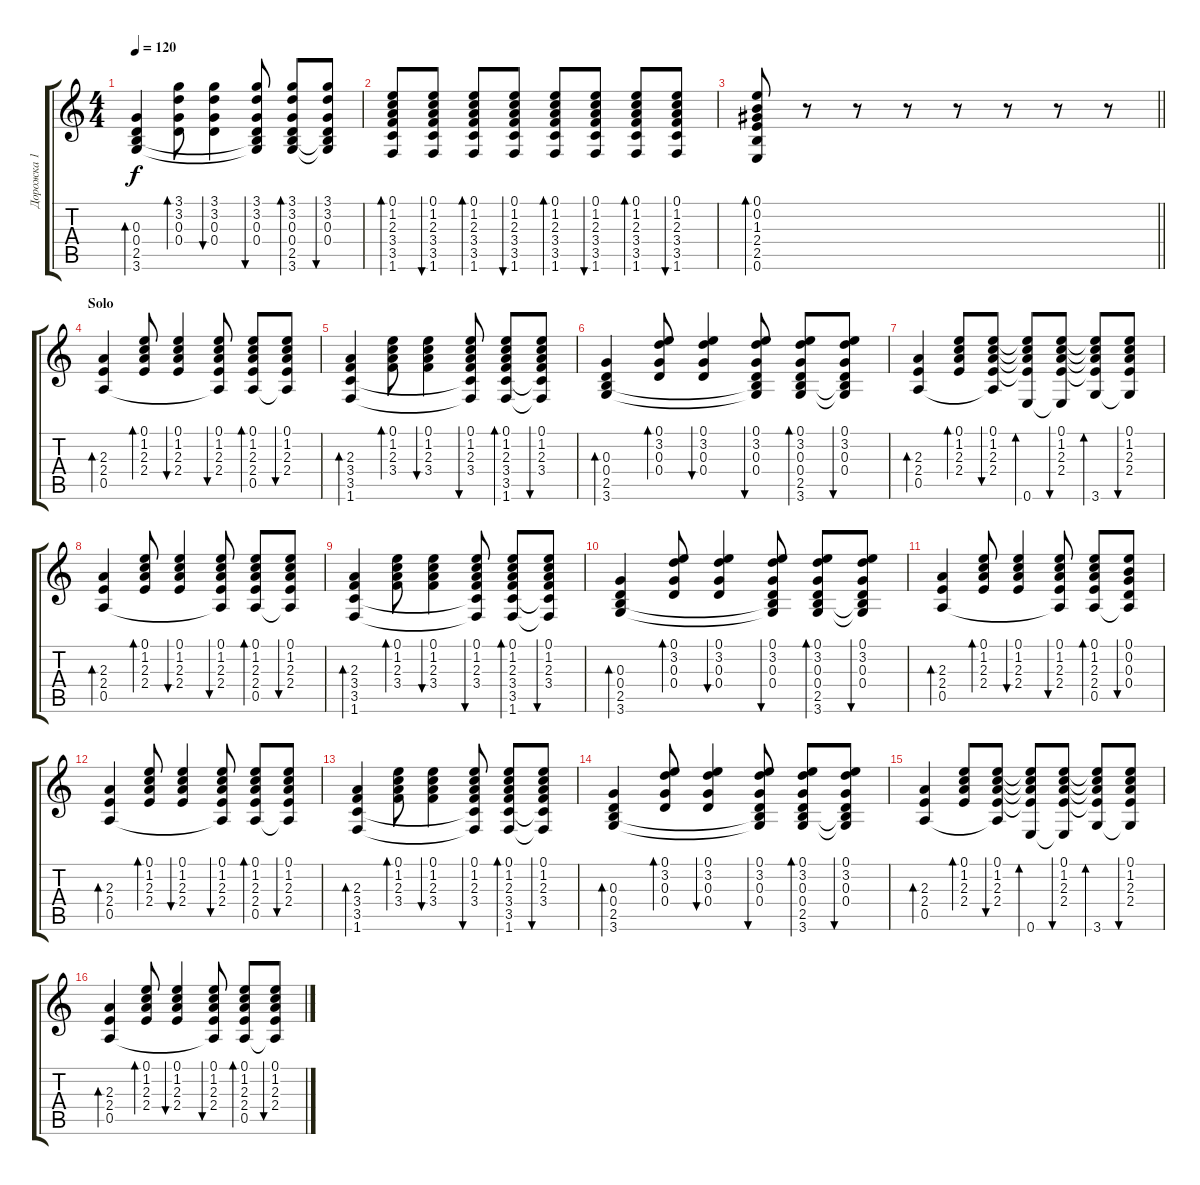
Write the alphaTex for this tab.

\track ("Дорожка 1" "Дорожка 1") {instrument acousticguitarsteel}
\staff {score tabs}
\tuning (E4 B3 G3 D3 A2 E2) {hide}
\ts (4 4)
\tempo 120
\clef g2
\ks c
(0.3 0.4 2.5 3.6).4{bd 60 dy f} (3.1 3.2 0.3 0.4).8{bd 60} (3.1 3.2 0.3 0.4).4{bu 60} (3.1 3.2 0.3 0.4 2.5{t} 3.6{t}).8{bu 60} (3.1 3.2 0.3 0.4 2.5 3.6).8{bd 60} (3.1 3.2 0.3 0.4 2.5{t} 3.6{t}).8{bu 60} |
(0.1 1.2 2.3 3.4 3.5 1.6).8{bd 60} (0.1 1.2 2.3 3.4 3.5 1.6).8{bu 60} (0.1 1.2 2.3 3.4 3.5 1.6).8{bd 60} (0.1 1.2 2.3 3.4 3.5 1.6).8{bu 60} (0.1 1.2 2.3 3.4 3.5 1.6).8{bd 60} (0.1 1.2 2.3 3.4 3.5 1.6).8{bu 60} (0.1 1.2 2.3 3.4 3.5 1.6).8{bd 60} (0.1 1.2 2.3 3.4 3.5 1.6).8{bu 60} |
\barLineRight lightlight
(0.1 0.2 1.3 2.4 2.5 0.6).8{bd 60} r.8 r.8 r.8 r.8 r.8 r.8 r.8 |
\section ("" "Solo")
(2.3 2.4 0.5).4{bd 60} (0.1 1.2 2.3 2.4).8{bd 60} (0.1 1.2 2.3 2.4).4{bu 60} (0.1 1.2 2.3 2.4 0.5{t}).8{bu 60} (0.1 1.2 2.3 2.4 0.5).8{bd 60} (0.1 1.2 2.3 2.4 0.5{t}).8{bu 60} |
(2.3 3.4 3.5 1.6).4{bd 60} (0.1 1.2 2.3 3.4).8{bd 60} (0.1 1.2 2.3 3.4).4{bu 60} (0.1 1.2 2.3 3.4 3.5{t} 1.6{t}).8{bu 60} (0.1 1.2 2.3 3.4 3.5 1.6).8{bd 60} (0.1 1.2 2.3 3.4 3.5{t} 1.6{t}).8{bu 60} |
(0.3 0.4 2.5 3.6).4{bd 60} (0.1 3.2 0.3 0.4).8{bd 60} (0.1 3.2 0.3 0.4).4{bu 60} (0.1 3.2 0.3 0.4 2.5{t} 3.6{t}).8{bu 60} (0.1 3.2 0.3 0.4 2.5 3.6).8{bd 60} (0.1 3.2 0.3 0.4 2.5{t} 3.6{t}).8{bu 60} |
(2.3 2.4 0.5).4{bd 60} (0.1 1.2 2.3 2.4).8{bd 60} (0.1 1.2 2.3 2.4 0.5{t}).8{bu 60} (0.1{t} 1.2{t} 2.3{t} 2.4{t} 0.6).8{bd 60} (0.1 1.2 2.3 2.4 0.6{t}).8{bu 60} (0.1{t} 1.2{t} 2.3{t} 2.4{t} 3.6).8{bd 60} (0.1 1.2 2.3 2.4 3.6{t}).8{bu 60} |
(2.3 2.4 0.5).4{bd 60} (0.1 1.2 2.3 2.4).8{bd 60} (0.1 1.2 2.3 2.4).4{bu 60} (0.1 1.2 2.3 2.4 0.5{t}).8{bu 60} (0.1 1.2 2.3 2.4 0.5).8{bd 60} (0.1 1.2 2.3 2.4 0.5{t}).8{bu 60} |
(2.3 3.4 3.5 1.6).4{bd 60} (0.1 1.2 2.3 3.4).8{bd 60} (0.1 1.2 2.3 3.4).4{bu 60} (0.1 1.2 2.3 3.4 3.5{t} 1.6{t}).8{bu 60} (0.1 1.2 2.3 3.4 3.5 1.6).8{bd 60} (0.1 1.2 2.3 3.4 3.5{t} 1.6{t}).8{bu 60} |
(0.3 0.4 2.5 3.6).4{bd 60} (0.1 3.2 0.3 0.4).8{bd 60} (0.1 3.2 0.3 0.4).4{bu 60} (0.1 3.2 0.3 0.4 2.5{t} 3.6{t}).8{bu 60} (0.1 3.2 0.3 0.4 2.5 3.6).8{bd 60} (0.1 3.2 0.3 0.4 2.5{t} 3.6{t}).8{bu 60} |
(2.3 2.4 0.5).4{bd 60} (0.1 1.2 2.3 2.4).8{bd 60} (0.1 1.2 2.3 2.4).4{bu 60} (0.1 1.2 2.3 2.4 0.5{t}).8{bu 60} (0.1 1.2 2.3 2.4 0.5).8{bd 60} (0.1 0.2 0.3 0.4 0.5{t}).8{bu 60} |
(2.3 2.4 0.5).4{bd 60} (0.1 1.2 2.3 2.4).8{bd 60} (0.1 1.2 2.3 2.4).4{bu 60} (0.1 1.2 2.3 2.4 0.5{t}).8{bu 60} (0.1 1.2 2.3 2.4 0.5).8{bd 60} (0.1 1.2 2.3 2.4 0.5{t}).8{bu 60} |
(2.3 3.4 3.5 1.6).4{bd 60} (0.1 1.2 2.3 3.4).8{bd 60} (0.1 1.2 2.3 3.4).4{bu 60} (0.1 1.2 2.3 3.4 3.5{t} 1.6{t}).8{bu 60} (0.1 1.2 2.3 3.4 3.5 1.6).8{bd 60} (0.1 1.2 2.3 3.4 3.5{t} 1.6{t}).8{bu 60} |
(0.3 0.4 2.5 3.6).4{bd 60} (0.1 3.2 0.3 0.4).8{bd 60} (0.1 3.2 0.3 0.4).4{bu 60} (0.1 3.2 0.3 0.4 2.5{t} 3.6{t}).8{bu 60} (0.1 3.2 0.3 0.4 2.5 3.6).8{bd 60} (0.1 3.2 0.3 0.4 2.5{t} 3.6{t}).8{bu 60} |
(2.3 2.4 0.5).4{bd 60} (0.1 1.2 2.3 2.4).8{bd 60} (0.1 1.2 2.3 2.4 0.5{t}).8{bu 60} (0.1{t} 1.2{t} 2.3{t} 2.4{t} 0.6).8{bd 60} (0.1 1.2 2.3 2.4 0.6{t}).8{bu 60} (0.1{t} 1.2{t} 2.3{t} 2.4{t} 3.6).8{bd 60} (0.1 1.2 2.3 2.4 3.6{t}).8{bu 60} |
(2.3 2.4 0.5).4{bd 60} (0.1 1.2 2.3 2.4).8{bd 60} (0.1 1.2 2.3 2.4).4{bu 60} (0.1 1.2 2.3 2.4 0.5{t}).8{bu 60} (0.1 1.2 2.3 2.4 0.5).8{bd 60} (0.1 1.2 2.3 2.4 0.5{t}).8{bu 60}
